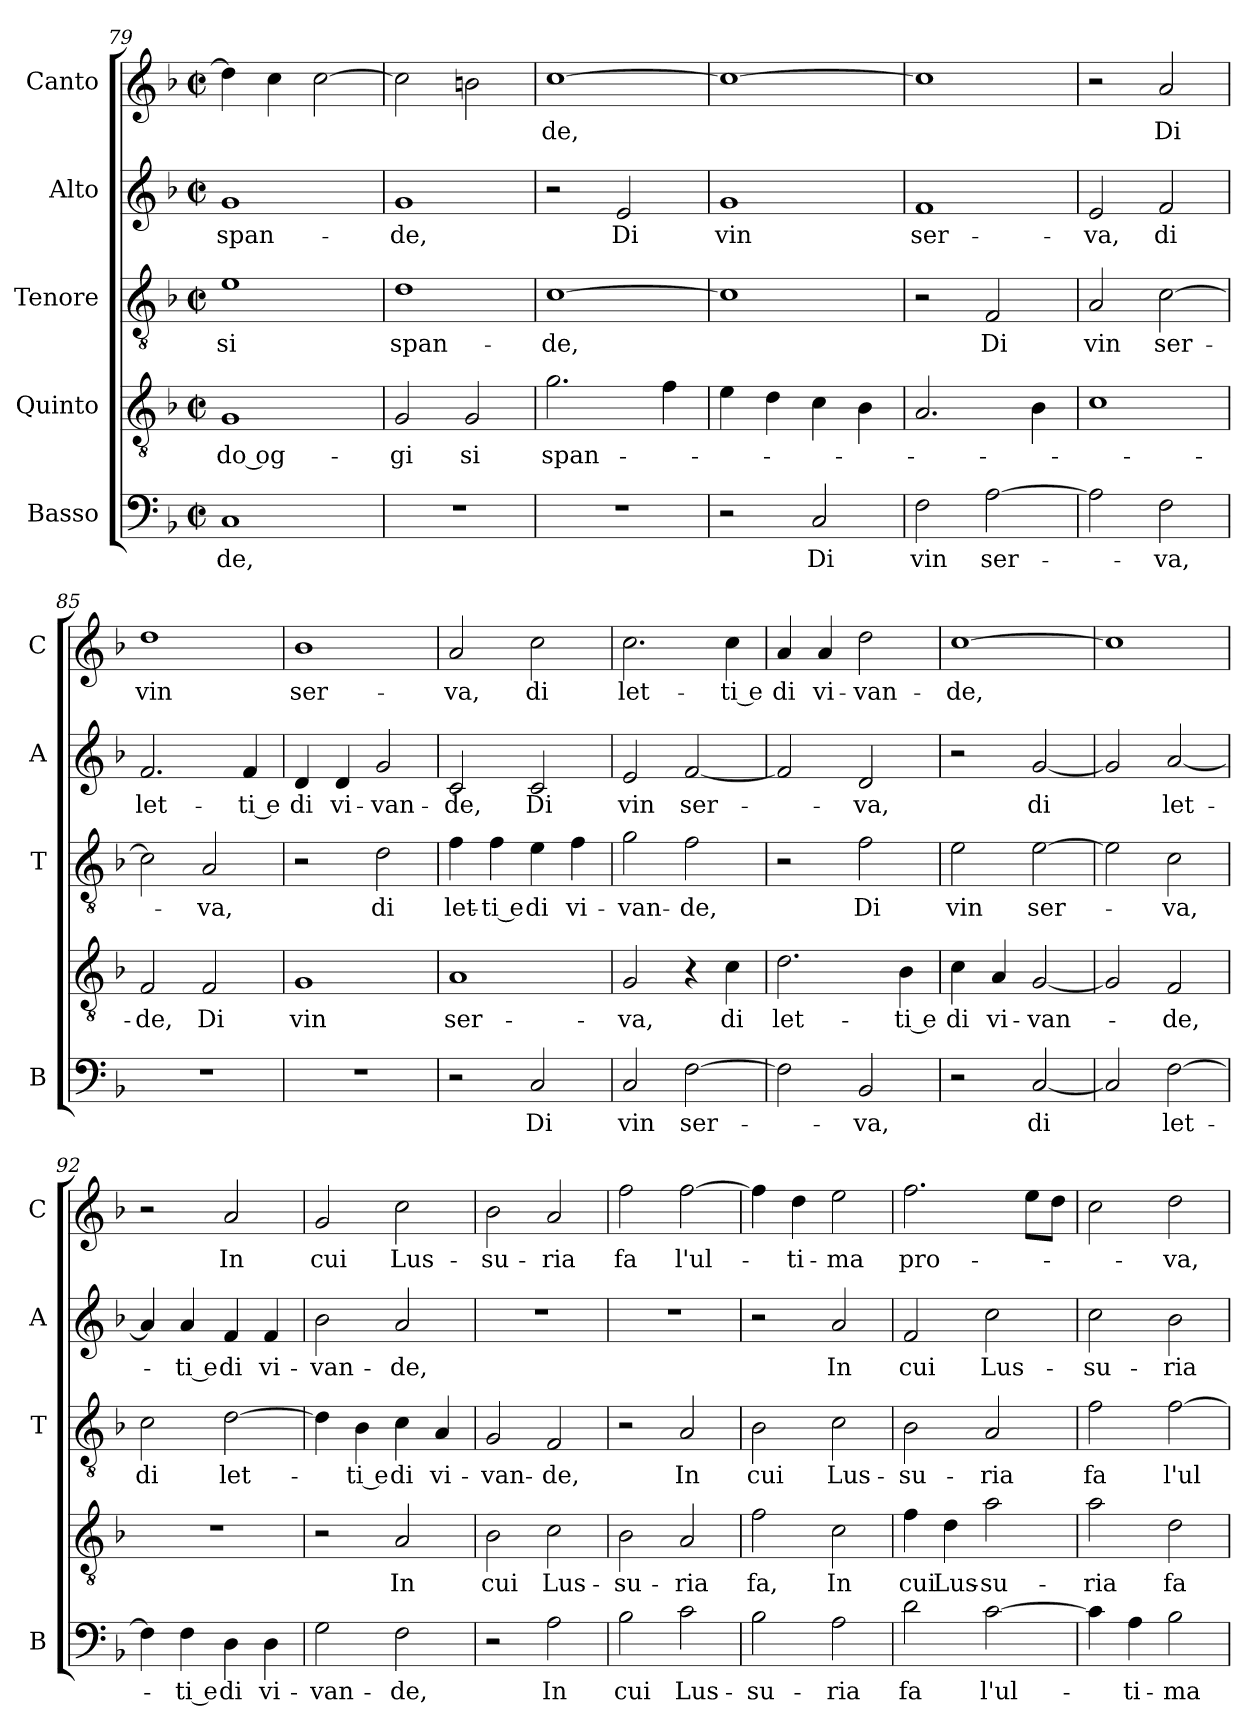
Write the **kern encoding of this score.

**kern	**text	**kern	**text	**kern	**text	**kern	**text	**kern	**text
*part5	*part5	*part4	*part4	*part3	*part3	*part2	*part2	*part1	*part1
*staff5	*staff5	*staff4	*staff4	*staff3	*staff3	*staff2	*staff2	*staff1	*staff1
*I"Basso	*	*I"Quinto	*	*I"Tenore	*	*I"Alto	*	*I"Canto	*
*I'B	*	*	*	*I'T	*	*I'A	*	*I'C	*
*clefF4	*	*clefGv2	*	*clefGv2	*	*clefG2	*	*clefG2	*
*k[b-]	*	*k[b-]	*	*k[b-]	*	*k[b-]	*	*k[b-]	*
*M2/2	*	*M2/2	*	*M2/2	*	*M2/2	*	*M2/2	*
*met(c|)	*	*met(c|)	*	*met(c|)	*	*met(c|)	*	*met(c|)	*
=79	=79	=79	=79	=79	=79	=79	=79	=79	=79
!	!LO:LY:b	!	!LO:LY:b	!	!LO:LY:b	!	!LO:LY:b	!	!
1C	-de,	1G	do og-	1e	si	1g	span-	4dd\]	.
.	.	.	.	.	.	.	.	4cc\	.
.	.	.	.	.	.	.	.	[2cc\	.
=80	=80	=80	=80	=80	=80	=80	=80	=80	=80
!	!	!	!LO:LY:b	!	!LO:LY:b	!	!LO:LY:b	!	!
1r	.	2G/	-gi	1d	span-	1g	-de,	2cc\]	.
!	!	!	!LO:LY:b	!	!	!	!	!	!
.	.	2G/	si	.	.	.	.	2bn\	.
=81	=81	=81	=81	=81	=81	=81	=81	=81	=81
!	!	!	!LO:LY:b	!	!LO:LY:b	!	!	!	!LO:LY:b
1r	.	2.g\	span-	[1c	-de,	2r	.	[1cc	-de,
!	!	!	!	!	!	!	!LO:LY:b	!	!
.	.	.	.	.	.	2e/	Di	.	.
.	.	4f\	.	.	.	.	.	.	.
!!LO:LB:g=z
=82	=82	=82	=82	=82	=82	=82	=82	=82	=82
!	!	!	!	!	!	!	!LO:LY:b	!	!
2r	.	4e\	.	1c]	.	1g	vin	1cc_	.
.	.	4d\	.	.	.	.	.	.	.
!	!LO:LY:b	!	!	!	!	!	!	!	!
2C/	Di	4c\	.	.	.	.	.	.	.
.	.	4B-\	.	.	.	.	.	.	.
=83	=83	=83	=83	=83	=83	=83	=83	=83	=83
!	!LO:LY:b	!	!	!	!	!	!LO:LY:b	!	!
2F\	vin	2.A/	.	2r	.	1f	ser-	1cc]	.
!	!LO:LY:b	!	!	!	!LO:LY:b	!	!	!	!
[2A\	ser-	.	.	2F/	Di	.	.	.	.
.	.	4B-\	.	.	.	.	.	.	.
=84	=84	=84	=84	=84	=84	=84	=84	=84	=84
!	!	!	!	!	!LO:LY:b	!	!LO:LY:b	!	!
2A\]	.	1c	.	2A/	vin	2e/	-va,	2r	.
!	!LO:LY:b	!	!	!	!LO:LY:b	!	!LO:LY:b	!	!LO:LY:b
2F\	-va,	.	.	[2c\	ser-	2f/	di	2a/	Di
=85	=85	=85	=85	=85	=85	=85	=85	=85	=85
!	!	!	!LO:LY:b	!	!	!	!LO:LY:b	!	!LO:LY:b
1r	.	2F/	-de,	2c\]	.	2.f/	let-	1dd	vin
!	!	!	!LO:LY:b	!	!LO:LY:b	!	!	!	!
.	.	2F/	Di	2A/	-va,	.	.	.	.
!	!	!	!	!	!	!	!LO:LY:b	!	!
.	.	.	.	.	.	4f/	ti e	.	.
=86	=86	=86	=86	=86	=86	=86	=86	=86	=86
!	!	!	!LO:LY:b	!	!	!	!LO:LY:b	!	!LO:LY:b
1r	.	1G	vin	2r	.	4d/	di	1b-	ser-
!	!	!	!	!	!	!	!LO:LY:b	!	!
.	.	.	.	.	.	4d/	vi-	.	.
!	!	!	!	!	!LO:LY:b	!	!LO:LY:b	!	!
.	.	.	.	2d\	di	2g/	-van-	.	.
=87	=87	=87	=87	=87	=87	=87	=87	=87	=87
!	!	!	!LO:LY:b	!	!LO:LY:b	!	!LO:LY:b	!	!LO:LY:b
2r	.	1A	ser-	4f\	let-	2c/	-de,	2a/	-va,
!	!	!	!	!	!LO:LY:b	!	!	!	!
.	.	.	.	4f\	ti e	.	.	.	.
!	!LO:LY:b	!	!	!	!LO:LY:b	!	!LO:LY:b	!	!LO:LY:b
2C/	Di	.	.	4e\	di	2c/	Di	2cc\	di
!	!	!	!	!	!LO:LY:b	!	!	!	!
.	.	.	.	4f\	vi-	.	.	.	.
=88	=88	=88	=88	=88	=88	=88	=88	=88	=88
!	!LO:LY:b	!	!LO:LY:b	!	!LO:LY:b	!	!LO:LY:b	!	!LO:LY:b
2C/	vin	2G/	-va,	2g\	-van-	2e/	vin	2.cc\	let-
!	!LO:LY:b	!	!	!	!LO:LY:b	!	!LO:LY:b	!	!
[2F\	ser-	4r	.	2f\	-de,	[2f/	ser-	.	.
!	!	!	!LO:LY:b	!	!	!	!	!	!LO:LY:b
.	.	4c\	di	.	.	.	.	4cc\	ti e
=89	=89	=89	=89	=89	=89	=89	=89	=89	=89
!	!	!	!LO:LY:b	!	!	!	!	!	!LO:LY:b
2F\]	.	2.d\	let-	2r	.	2f/]	.	4a/	di
!	!	!	!	!	!	!	!	!	!LO:LY:b
.	.	.	.	.	.	.	.	4a/	vi-
!	!LO:LY:b	!	!	!	!LO:LY:b	!	!LO:LY:b	!	!LO:LY:b
2BB-/	-va,	.	.	2f\	Di	2d/	-va,	2dd\	-van-
!	!	!	!LO:LY:b	!	!	!	!	!	!
.	.	4B-\	ti e	.	.	.	.	.	.
!!LO:PB:g=z
=90	=90	=90	=90	=90	=90	=90	=90	=90	=90
!	!	!	!LO:LY:b	!	!LO:LY:b	!	!	!	!LO:LY:b
2r	.	4c\	di	2e\	vin	2r	.	[1cc	-de,
!	!	!	!LO:LY:b	!	!	!	!	!	!
.	.	4A/	vi-	.	.	.	.	.	.
!	!LO:LY:b	!	!LO:LY:b	!	!LO:LY:b	!	!LO:LY:b	!	!
[2C/	di	[2G/	-van-	[2e\	ser-	[2g/	di	.	.
=91	=91	=91	=91	=91	=91	=91	=91	=91	=91
2C/]	.	2G/]	.	2e\]	.	2g/]	.	1cc]	.
!	!LO:LY:b	!	!LO:LY:b	!	!LO:LY:b	!	!LO:LY:b	!	!
[2F\	let-	2F/	-de,	2c\	-va,	[2a/	let-	.	.
=92	=92	=92	=92	=92	=92	=92	=92	=92	=92
!	!	!	!	!	!LO:LY:b	!	!	!	!
4F\]	.	1r	.	2c\	di	4a/]	.	2r	.
!	!LO:LY:b	!	!	!	!	!	!LO:LY:b	!	!
4F\	ti e	.	.	.	.	4a/	ti e	.	.
!	!LO:LY:b	!	!	!	!LO:LY:b	!	!LO:LY:b	!	!LO:LY:b
4D\	di	.	.	[2d\	let-	4f/	di	2a/	In
!	!LO:LY:b	!	!	!	!	!	!LO:LY:b	!	!
4D\	vi-	.	.	.	.	4f/	vi-	.	.
=93	=93	=93	=93	=93	=93	=93	=93	=93	=93
!	!LO:LY:b	!	!	!	!	!	!LO:LY:b	!	!LO:LY:b
2G\	-van-	2r	.	4d\]	.	2b-\	-van-	2g/	cui
!	!	!	!	!	!LO:LY:b	!	!	!	!
.	.	.	.	4B-\	ti e	.	.	.	.
!	!LO:LY:b	!	!LO:LY:b	!	!LO:LY:b	!	!LO:LY:b	!	!LO:LY:b
2F\	-de,	2A/	In	4c\	di	2a/	-de,	2cc\	Lus-
!	!	!	!	!	!LO:LY:b	!	!	!	!
.	.	.	.	4A/	vi-	.	.	.	.
=94	=94	=94	=94	=94	=94	=94	=94	=94	=94
!	!	!	!LO:LY:b	!	!LO:LY:b	!	!	!	!LO:LY:b
2r	.	2B-\	cui	2G/	-van-	1r	.	2b-\	-su-
!	!LO:LY:b	!	!LO:LY:b	!	!LO:LY:b	!	!	!	!LO:LY:b
2A\	In	2c\	Lus-	2F/	-de,	.	.	2a/	-ria
=95	=95	=95	=95	=95	=95	=95	=95	=95	=95
!	!LO:LY:b	!	!LO:LY:b	!	!	!	!	!	!LO:LY:b
2B-\	cui	2B-\	-su-	2r	.	1r	.	2ff\	fa
!	!LO:LY:b	!	!LO:LY:b	!	!LO:LY:b	!	!	!	!LO:LY:b
2c\	Lus-	2A/	-ria	2A/	In	.	.	[2ff\	l'ul-
=96	=96	=96	=96	=96	=96	=96	=96	=96	=96
!	!LO:LY:b	!	!LO:LY:b	!	!LO:LY:b	!	!	!	!
2B-\	-su-	2f\	fa,	2B-\	cui	2r	.	4ff\]	.
!	!	!	!	!	!	!	!	!	!LO:LY:b
.	.	.	.	.	.	.	.	4dd\	-ti-
!	!LO:LY:b	!	!LO:LY:b	!	!LO:LY:b	!	!LO:LY:b	!	!LO:LY:b
2A\	-ria	2c\	In	2c\	Lus-	2a/	In	2ee\	-ma
=97	=97	=97	=97	=97	=97	=97	=97	=97	=97
!	!LO:LY:b	!	!LO:LY:b	!	!LO:LY:b	!	!LO:LY:b	!	!LO:LY:b
2d\	fa	4f\	cui	2B-\	-su-	2f/	cui	2.ff\	pro-
!	!	!	!LO:LY:b	!	!	!	!	!	!
.	.	4d\	Lus-	.	.	.	.	.	.
!	!LO:LY:b	!	!LO:LY:b	!	!LO:LY:b	!	!LO:LY:b	!	!
[2c\	l'ul-	2a\	-su-	2A/	-ria	2cc\	Lus-	.	.
.	.	.	.	.	.	.	.	8eeL	.
.	.	.	.	.	.	.	.	8ddJ	.
!!LO:LB:g=z
=98	=98	=98	=98	=98	=98	=98	=98	=98	=98
!	!	!	!LO:LY:b	!	!LO:LY:b	!	!LO:LY:b	!	!
4c\]	.	2a\	-ria	2f\	fa	2cc\	-su-	2cc\	.
!	!LO:LY:b	!	!	!	!	!	!	!	!
4A\	-ti-	.	.	.	.	.	.	.	.
!	!LO:LY:b	!	!LO:LY:b	!	!LO:LY:b	!	!LO:LY:b	!	!LO:LY:b
2B-\	-ma	2d\	fa	[2f\	l'ul-	2b-\	-ria	2dd\	-va,
=	=	=	=	=	=	=	=	=	=
*-	*-	*-	*-	*-	*-	*-	*-	*-	*-
